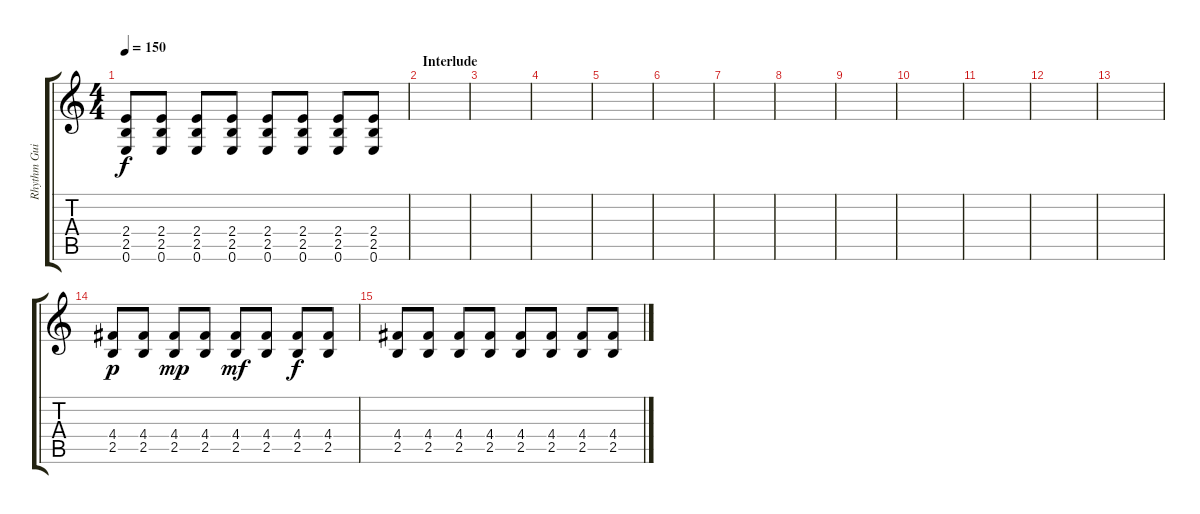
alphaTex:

\track ("Rhythm Guitar" "Rhythm Gui") {instrument overdrivenguitar}
\staff {score tabs}
\tuning (E4 B3 G3 D3 A2 E2) {hide}
\ts (4 4)
\tempo 150
\clef g2
\ks c
(2.4 2.5 0.6).8{dy f} (2.4 2.5 0.6).8 (2.4 2.5 0.6).8 (2.4 2.5 0.6).8 (2.4 2.5 0.6).8 (2.4 2.5 0.6).8 (2.4 2.5 0.6).8 (2.4 2.5 0.6).8 |
\section ("" "Interlude")
|
|
|
|
|
|
|
|
|
|
|
|
(4.4 2.5).8{dy p} (4.4 2.5).8 (4.4 2.5).8{dy mp} (4.4 2.5).8 (4.4 2.5).8{dy mf} (4.4 2.5).8 (4.4 2.5).8{dy f} (4.4 2.5).8 |
(4.4 2.5).8 (4.4 2.5).8 (4.4 2.5).8 (4.4 2.5).8 (4.4 2.5).8 (4.4 2.5).8 (4.4 2.5).8 (4.4 2.5).8
